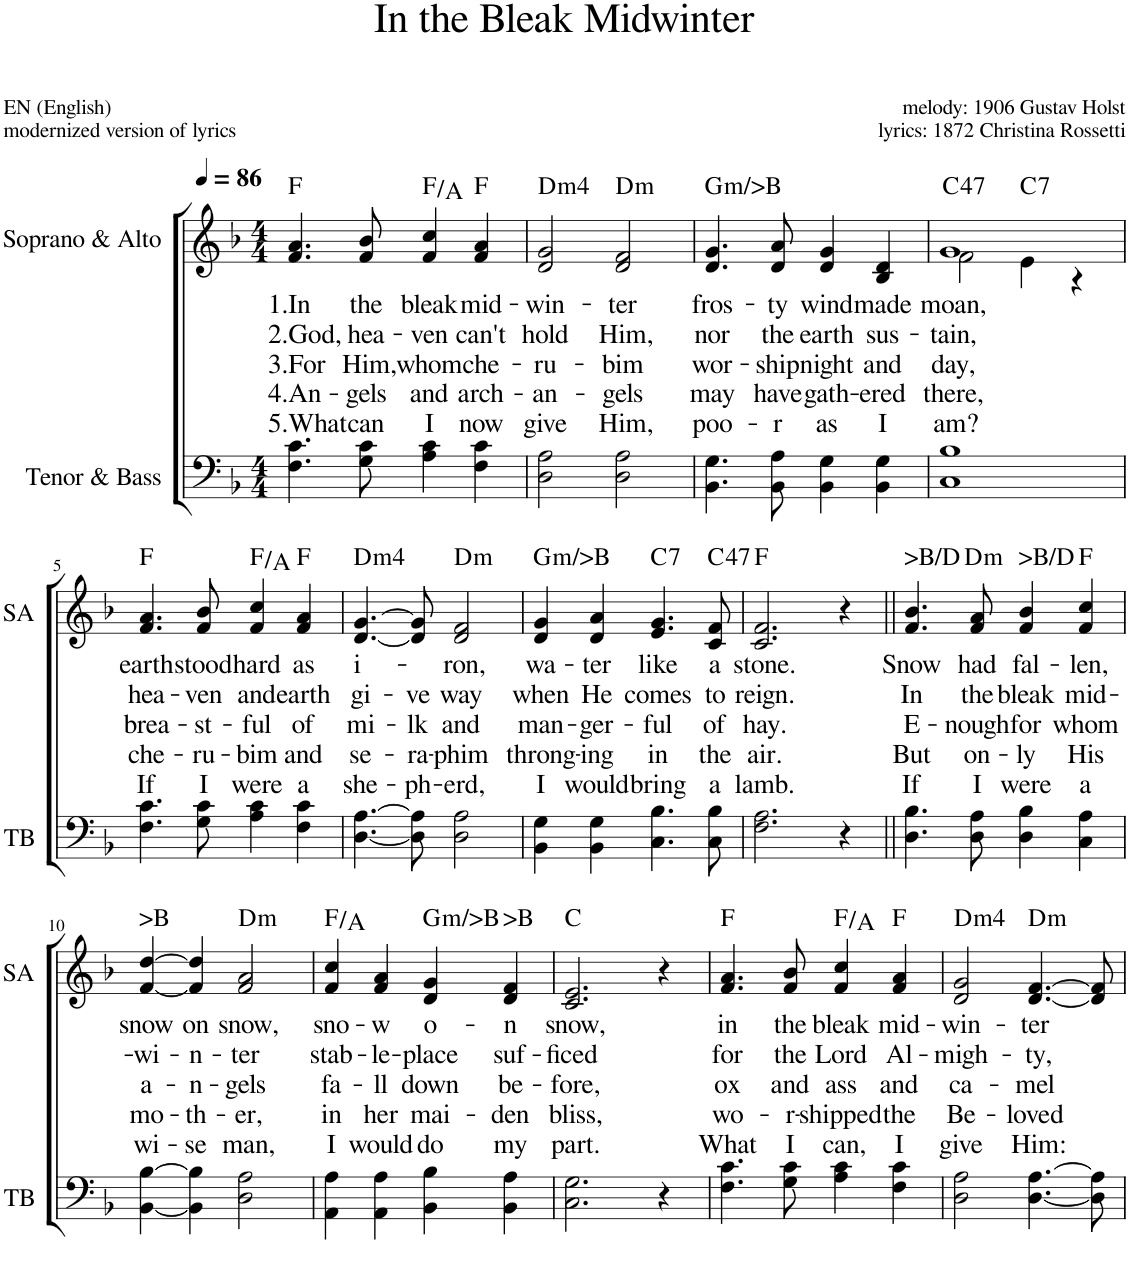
**kern	**kern	**text	**text	**text	**text	**text	**harte
*part2	*part1	*part1	*part1	*part1	*part1	*part1	*part1
*staff2	*staff1	*staff1	*staff1	*staff1	*staff1	*staff1	*
*I"Tenor &amp; Bass	*I"Soprano &amp; Alto	*	*	*	*	*	*
*I'TB	*I'SA	*	*	*	*	*	*
*clefF4	*clefG2	*	*	*	*	*	*
*k[b-]	*k[b-]	*	*	*	*	*	*
*M4/4	*M4/4	*	*	*	*	*	*
*MM86	*MM86	*	*	*	*	*	*
=1	=1	=1	=1	=1	=1	=1	=1
!	!	!LO:LY:b	!LO:LY:b	!LO:LY:b	!LO:LY:b	!LO:LY:b	!
4.F\ 4.c\	4.f/ 4.a/	1.In	2.God,	3.For	4.An-	5.What	F:maj
!	!	!LO:LY:b	!LO:LY:b	!LO:LY:b	!LO:LY:b	!LO:LY:b	!
8G\ 8c\	8f/ 8b-/	the	hea-	Him,	-gels	can	.
!	!	!LO:LY:b	!LO:LY:b	!LO:LY:b	!LO:LY:b	!LO:LY:b	!
4A\ 4c\	4f/ 4cc/	bleak	-ven	whom	and	I	F:maj/3
!	!	!LO:LY:b	!LO:LY:b	!LO:LY:b	!LO:LY:b	!LO:LY:b	!
4F\ 4c\	4f/ 4a/	mid-	can't	che-	arch-	now	F:maj
=2	=2	=2	=2	=2	=2	=2	=2
!	!	!LO:LY:b	!LO:LY:b	!LO:LY:b	!LO:LY:b	!LO:LY:b	!LO:H:kt=m
2D\ 2A\	2d/ 2g/	-win-	hold	-ru-	-an-	give	D:min(4)
!	!	!LO:LY:b	!LO:LY:b	!LO:LY:b	!LO:LY:b	!LO:LY:b	!LO:H:kt=m
2D\ 2A\	2d/ 2f/	-ter	Him,	-bim	-gels	Him,	D:min
=3	=3	=3	=3	=3	=3	=3	=3
!	!	!LO:LY:b	!LO:LY:b	!LO:LY:b	!LO:LY:b	!LO:LY:b	!LO:H:kt=m
4.BB-\ 4.G\	4.d/ 4.g/	fros-	nor	wor-	may	poo-	G:min
!	!	!LO:LY:b	!LO:LY:b	!LO:LY:b	!LO:LY:b	!LO:LY:b	!
8BB-\ 8A\	8d/ 8a/	-ty	the	-ship	have	-r	.
!	!	!LO:LY:b	!LO:LY:b	!LO:LY:b	!LO:LY:b	!LO:LY:b	!
4BB-\ 4G\	4d/ 4g/	wind	earth	night	gath-	as	.
!	!	!LO:LY:b	!LO:LY:b	!LO:LY:b	!LO:LY:b	!LO:LY:b	!
4BB-\ 4G\	4B-/ 4d/	made	sus-	and	-ered	I	.
=4	=4	=4	=4	=4	=4	=4	=4
!	!	!LO:LY:b	!LO:LY:b	!LO:LY:b	!LO:LY:b	!LO:LY:b	!LO:H:kt=47
*	*^	*	*	*	*	*	*
1C 1B-	1g	2f\	moan,	-tain,	day,	there,	am?	C:maj
!	!	!	!	!	!	!	!	!LO:H:kt=7
.	.	4e\	.	.	.	.	.	C:7
.	.	4r	.	.	.	.	.	.
!!LO:LB:g=z
=5	=5	=5	=5	=5	=5	=5	=5	=5
!	!	!	!LO:LY:b	!LO:LY:b	!LO:LY:b	!LO:LY:b	!LO:LY:b	!
*	*v	*v	*	*	*	*	*	*
4.F\ 4.c\	4.f/ 4.a/	earth	hea-	brea-	che-	If	F:maj
!	!	!LO:LY:b	!LO:LY:b	!LO:LY:b	!LO:LY:b	!LO:LY:b	!
8G\ 8c\	8f/ 8b-/	stood	-ven	-st-	-ru-	I	.
!	!	!LO:LY:b	!LO:LY:b	!LO:LY:b	!LO:LY:b	!LO:LY:b	!
4A\ 4c\	4f/ 4cc/	hard	and	-ful	-bim	were	F:maj/3
!	!	!LO:LY:b	!LO:LY:b	!LO:LY:b	!LO:LY:b	!LO:LY:b	!
4F\ 4c\	4f/ 4a/	as	earth	of	and	a	F:maj
=6	=6	=6	=6	=6	=6	=6	=6
!	!	!LO:LY:b	!LO:LY:b	!LO:LY:b	!LO:LY:b	!LO:LY:b	!LO:H:kt=m
[4.D\ [4.A\	[4.d/ [4.g/	i-	gi-	mi-	se-	she-	D:min(4)
!	!	!	!LO:LY:b	!LO:LY:b	!LO:LY:b	!LO:LY:b	!
8D\] 8A\]	8d/] 8g/]	.	-ve	-lk	-ra-	-ph-	.
!	!	!LO:LY:b	!LO:LY:b	!LO:LY:b	!LO:LY:b	!LO:LY:b	!LO:H:kt=m
2D\ 2A\	2d/ 2f/	-ron,	way	and	-phim	-erd,	D:min
=7	=7	=7	=7	=7	=7	=7	=7
!	!	!LO:LY:b	!LO:LY:b	!LO:LY:b	!LO:LY:b	!LO:LY:b	!LO:H:kt=m
4BB-\ 4G\	4d/ 4g/	wa-	when	man-	throng-	I	G:min
!	!	!LO:LY:b	!LO:LY:b	!LO:LY:b	!LO:LY:b	!LO:LY:b	!
4BB-\ 4G\	4d/ 4a/	-ter	He	-ger-	-ing	would	.
!	!	!LO:LY:b	!LO:LY:b	!LO:LY:b	!LO:LY:b	!LO:LY:b	!LO:H:kt=7
4.C\ 4.B-\	4.e/ 4.g/	like	comes	-ful	in	bring	C:7
!	!	!LO:LY:b	!LO:LY:b	!LO:LY:b	!LO:LY:b	!LO:LY:b	!LO:H:kt=47
8C\ 8B-\	8c/ 8f/	a	to	of	the	a	C:maj
=8	=8	=8	=8	=8	=8	=8	=8
!	!	!LO:LY:b	!LO:LY:b	!LO:LY:b	!LO:LY:b	!LO:LY:b	!
2.F\ 2.A\	2.c/ 2.f/	stone.	reign.	hay.	air.	lamb.	F:maj
4r	4r	.	.	.	.	.	.
=9||	=9||	=9||	=9||	=9||	=9||	=9||	=9||
!	!	!LO:LY:b	!LO:LY:b	!LO:LY:b	!LO:LY:b	!LO:LY:b	!LO:H:kt=>B/D
4.D\ 4.B-\	4.f/ 4.b-/	Snow	In	E-	But	If	N
!	!	!LO:LY:b	!LO:LY:b	!LO:LY:b	!LO:LY:b	!LO:LY:b	!LO:H:kt=m
8D\ 8A\	8f/ 8a/	had	the	-nough	on-	I	D:min
!	!	!LO:LY:b	!LO:LY:b	!LO:LY:b	!LO:LY:b	!LO:LY:b	!LO:H:kt=>B/D
4D\ 4B-\	4f/ 4b-/	fal-	bleak	for	-ly	were	N
!	!	!LO:LY:b	!LO:LY:b	!LO:LY:b	!LO:LY:b	!LO:LY:b	!
4C\ 4A\	4f/ 4cc/	-len,	mid-	whom	His	a	F:maj
!!LO:LB:g=z
=10	=10	=10	=10	=10	=10	=10	=10
!	!	!LO:LY:b	!LO:LY:b	!LO:LY:b	!LO:LY:b	!LO:LY:b	!LO:H:kt=>B
[4BB-\ [4B-\	[4f/ [4dd/	snow	-wi-	a-	mo-	wi-	N
!	!	!LO:LY:b	!LO:LY:b	!LO:LY:b	!LO:LY:b	!LO:LY:b	!
4BB-\] 4B-\]	4f/] 4dd/]	on	-n-	-n-	-th-	-se	.
!	!	!LO:LY:b	!LO:LY:b	!LO:LY:b	!LO:LY:b	!LO:LY:b	!LO:H:kt=m
2D\ 2A\	2f/ 2a/	snow,	-ter	-gels	-er,	man,	D:min
=11	=11	=11	=11	=11	=11	=11	=11
!	!	!LO:LY:b	!LO:LY:b	!LO:LY:b	!LO:LY:b	!LO:LY:b	!
4AA\ 4A\	4f/ 4cc/	sno-	stab-	fa-	in	I	F:maj/3
!	!	!LO:LY:b	!LO:LY:b	!LO:LY:b	!LO:LY:b	!LO:LY:b	!
4AA\ 4A\	4f/ 4a/	-w	-le-	-ll	her	would	.
!	!	!LO:LY:b	!LO:LY:b	!LO:LY:b	!LO:LY:b	!LO:LY:b	!LO:H:kt=m
4BB-\ 4B-\	4d/ 4g/	o-	-place	down	mai-	do	G:min
!	!	!LO:LY:b	!LO:LY:b	!LO:LY:b	!LO:LY:b	!LO:LY:b	!LO:H:kt=>B
4BB-\ 4A\	4d/ 4f/	-n	suf-	be-	-den	my	N
=12	=12	=12	=12	=12	=12	=12	=12
!	!	!LO:LY:b	!LO:LY:b	!LO:LY:b	!LO:LY:b	!LO:LY:b	!
2.C\ 2.G\	2.c/ 2.e/	snow,	-ficed	-fore,	bliss,	part.	C:maj
4r	4r	.	.	.	.	.	.
=13	=13	=13	=13	=13	=13	=13	=13
!	!	!LO:LY:b	!LO:LY:b	!LO:LY:b	!LO:LY:b	!LO:LY:b	!
4.F\ 4.c\	4.f/ 4.a/	in	for	ox	wo-	What	F:maj
!	!	!LO:LY:b	!LO:LY:b	!LO:LY:b	!LO:LY:b	!LO:LY:b	!
8G\ 8c\	8f/ 8b-/	the	the	and	-r-	I	.
!	!	!LO:LY:b	!LO:LY:b	!LO:LY:b	!LO:LY:b	!LO:LY:b	!
4A\ 4c\	4f/ 4cc/	bleak	Lord	ass	-shipped	can,	F:maj/3
!	!	!LO:LY:b	!LO:LY:b	!LO:LY:b	!LO:LY:b	!LO:LY:b	!
4F\ 4c\	4f/ 4a/	mid-	Al-	and	the	I	F:maj
=14	=14	=14	=14	=14	=14	=14	=14
!	!	!LO:LY:b	!LO:LY:b	!LO:LY:b	!LO:LY:b	!LO:LY:b	!LO:H:kt=m
2D\ 2A\	2d/ 2g/	-win-	-migh-	ca-	Be-	give	D:min(4)
!	!	!LO:LY:b	!LO:LY:b	!LO:LY:b	!LO:LY:b	!LO:LY:b	!LO:H:kt=m
[4.D\ [4.A\	[4.d/ [4.f/	-ter	-ty,	-mel	-loved	Him:	D:min
8D\] 8A\]	8d/] 8f/]	.	.	.	.	.	.
=	=	=	=	=	=	=	=
*-	*-	*-	*-	*-	*-	*-	*-
